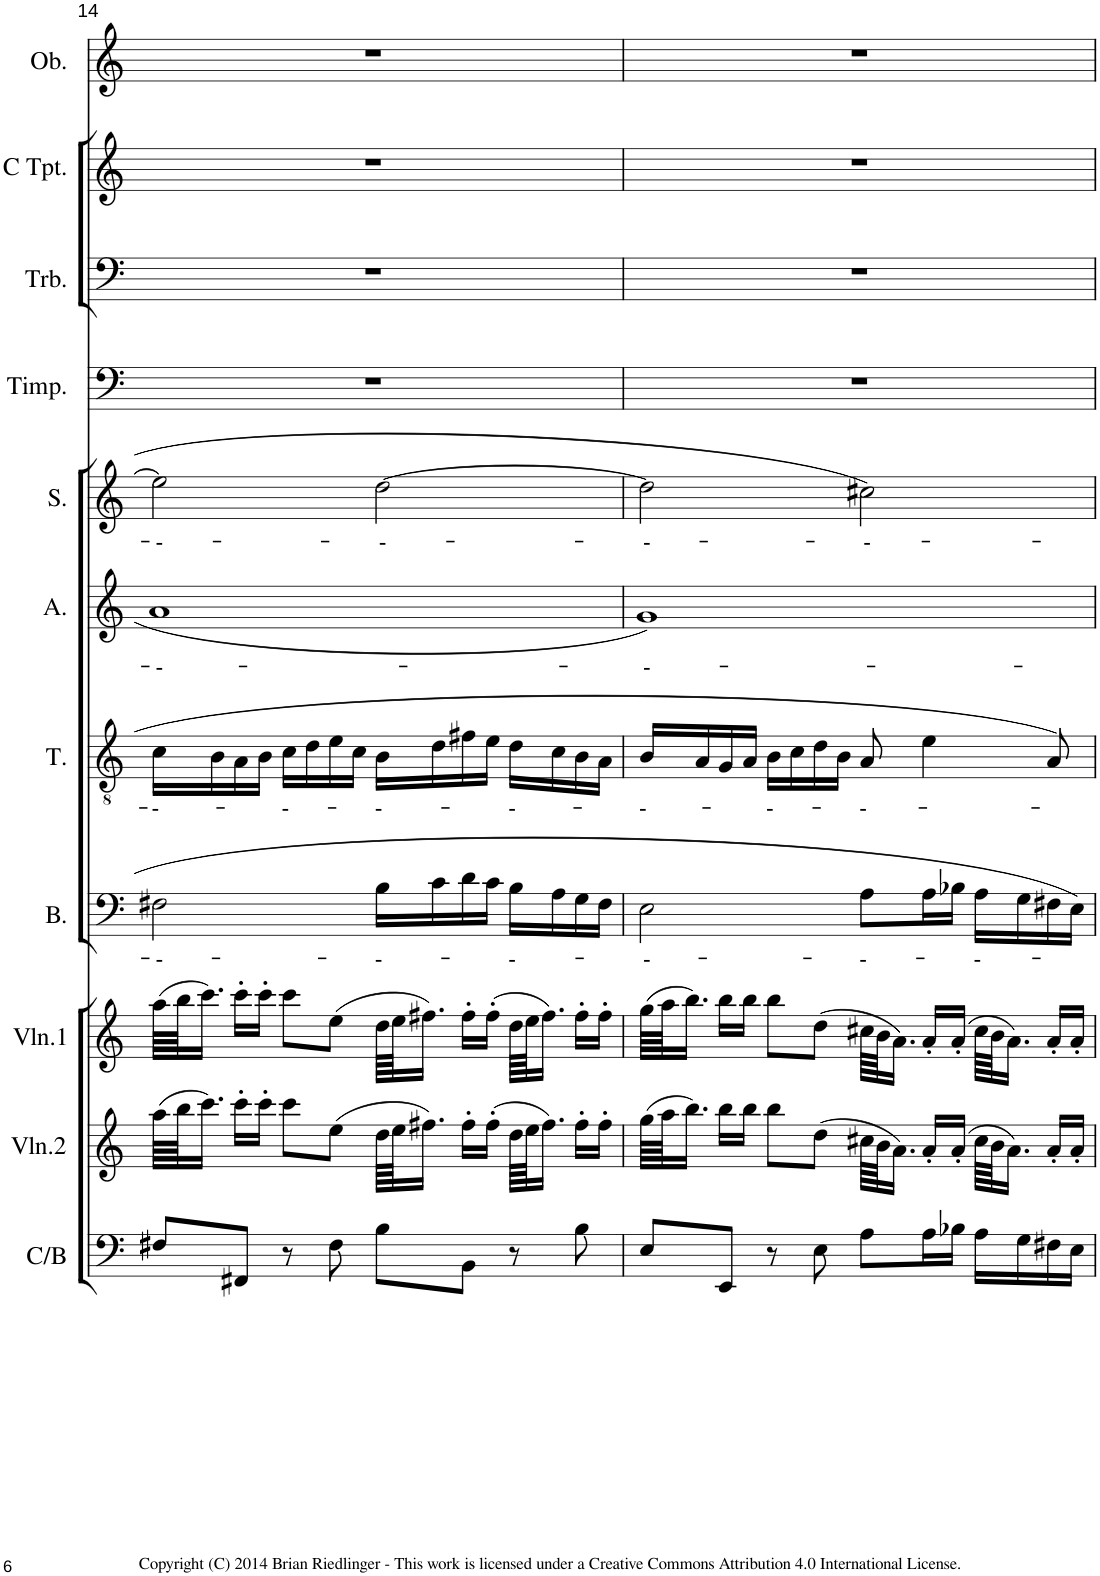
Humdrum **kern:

**kern	**kern	**kern	**kern	**text	**kern	**text	**kern	**text	**kern	**text	**kern	**kern	**kern	**kern
*part11	*part10	*part9	*part8	*part8	*part7	*part7	*part6	*part6	*part5	*part5	*part4	*part3	*part2	*part1
*staff11	*staff10	*staff9	*staff8	*staff8	*staff7	*staff7	*staff6	*staff6	*staff5	*staff5	*staff4	*staff3	*staff2	*staff1
*I"Cello/Bass	*I"Violin 2	*I"Violin 1	*I"Bass	*	*I"Tenor	*	*I"Alto	*	*I"Soprano	*	*I"Timpani	*I"Trombone	*I"C Trumpet	*I"Oboe
*I'C/B	*I'Vln.2	*I'Vln.1	*I'B.	*	*I'T.	*	*I'A.	*	*I'S.	*	*I'Timp.	*I'Trb.	*I'C Tpt.	*I'Ob.
!!LO:PB:g=z
*clefF4	*clefG2	*clefG2	*clefF4	*	*clefGv2	*	*clefG2	*	*clefG2	*	*clefF4	*clefF4	*clefG2	*clefG2
*k[]	*k[]	*k[]	*k[]	*	*k[]	*	*k[]	*	*k[]	*	*k[]	*k[]	*k[]	*k[]
*M4/4	*M4/4	*M4/4	*M4/4	*	*M4/4	*	*M4/4	*	*M4/4	*	*M4/4	*M4/4	*M4/4	*M4/4
*met(c)	*met(c)	*met(c)	*met(c)	*	*met(c)	*	*met(c)	*	*met(c)	*	*met(c)	*met(c)	*met(c)	*met(c)
=14	=14	=14	=14	=14	=14	=14	=14	=14	=14	=14	=14	=14	=14	=14
!	!	!	!	!LO:LY:b	!	!LO:LY:b	!	!LO:LY:b	!	!LO:LY:b	!	!	!	!
8F#X/L	(64aa\LLLL	(64aa\LLLL	2F#X\	---	16c\LL	---	1a	---	2ee\]	---	1r	1r	1r	1r
.	64bb\JJ	64bb\JJ	.	.	.	.	.	.	.	.	.	.	.	.
.	16.ccc\JJ)	16.ccc\JJ)	.	.	.	.	.	.	.	.	.	.	.	.
.	.	.	.	.	16B\	.	.	.	.	.	.	.	.	.
8FF#X/J	16ccc'\LL	16ccc'\LL	.	.	16A\	.	.	.	.	.	.	.	.	.
.	16ccc'\JJ	16ccc'\JJ	.	.	16B\JJ	.	.	.	.	.	.	.	.	.
!	!	!	!	!	!	!LO:LY:b	!	!	!	!	!	!	!	!
8r	8ccc\L	8ccc\L	.	.	16c\LL	---	.	.	.	.	.	.	.	.
.	.	.	.	.	16d\	.	.	.	.	.	.	.	.	.
8F#\	(8ee\J	(8ee\J	.	.	16e\	.	.	.	.	.	.	.	.	.
.	.	.	.	.	16c\JJ	.	.	.	.	.	.	.	.	.
!	!	!	!	!LO:LY:b	!	!LO:LY:b	!	!	!	!LO:LY:b	!	!	!	!
8B\L	64dd\LLLL	64dd\LLLL	16B\LL	---	16B\LL	---	.	.	[2dd\	---	.	.	.	.
.	64ee\JJ	64ee\JJ	.	.	.	.	.	.	.	.	.	.	.	.
.	16.ff#X\JJ)	16.ff#X\JJ)	.	.	.	.	.	.	.	.	.	.	.	.
.	.	.	16c\	.	16d\	.	.	.	.	.	.	.	.	.
8BB\J	16ff#'\LL	16ff#'\LL	16d\	.	16f#X\	.	.	.	.	.	.	.	.	.
.	(16ff#'\JJ	(16ff#'\JJ	16c\JJ	.	16e\JJ	.	.	.	.	.	.	.	.	.
!	!	!	!	!LO:LY:b	!	!LO:LY:b	!	!	!	!	!	!	!	!
8r	64dd\LLLL	64dd\LLLL	16B\LL	---	16d\LL	---	.	.	.	.	.	.	.	.
.	64ee\JJ	64ee\JJ	.	.	.	.	.	.	.	.	.	.	.	.
.	16.ff#\JJ)	16.ff#\JJ)	.	.	.	.	.	.	.	.	.	.	.	.
.	.	.	16A\	.	16c\	.	.	.	.	.	.	.	.	.
8B\	16ff#'\LL	16ff#'\LL	16G\	.	16B\	.	.	.	.	.	.	.	.	.
.	16ff#'\JJ	16ff#'\JJ	16F#\JJ	.	16A\JJ	.	.	.	.	.	.	.	.	.
=15	=15	=15	=15	=15	=15	=15	=15	=15	=15	=15	=15	=15	=15	=15
!	!	!	!	!LO:LY:b	!	!LO:LY:b	!	!LO:LY:b	!	!LO:LY:b	!	!	!	!
8E/L	(64gg\LLLL	(64gg\LLLL	2E\	---	16B/LL	---	1g	---	2dd\]	---	1r	1r	1r	1r
.	64aa\JJ	64aa\JJ	.	.	.	.	.	.	.	.	.	.	.	.
.	16.bb\JJ)	16.bb\JJ)	.	.	.	.	.	.	.	.	.	.	.	.
.	.	.	.	.	16A/	.	.	.	.	.	.	.	.	.
8EE/J	16bb\LL	16bb\LL	.	.	16G/	.	.	.	.	.	.	.	.	.
.	16bb\JJ	16bb\JJ	.	.	16A/JJ	.	.	.	.	.	.	.	.	.
!	!	!	!	!	!	!LO:LY:b	!	!	!	!	!	!	!	!
8r	8bb\L	8bb\L	.	.	16B\LL	---	.	.	.	.	.	.	.	.
.	.	.	.	.	16c\	.	.	.	.	.	.	.	.	.
8E\	(8dd\J	(8dd\J	.	.	16d\	.	.	.	.	.	.	.	.	.
.	.	.	.	.	16B\JJ	.	.	.	.	.	.	.	.	.
!	!	!	!	!LO:LY:b	!	!LO:LY:b	!	!	!	!LO:LY:b	!	!	!	!
8A\L	64cc#X\LLLL	64cc#X\LLLL	8A\L	---	8A/	---	.	.	2cc#X\	---	.	.	.	.
.	64b\JJ	64b\JJ	.	.	.	.	.	.	.	.	.	.	.	.
.	16.a\JJ)	16.a\JJ)	.	.	.	.	.	.	.	.	.	.	.	.
16A\L	16a'/LL	16a'/LL	16A\L	.	4e\	.	.	.	.	.	.	.	.	.
16B-X\JJ	(16a'/JJ	(16a'/JJ	16B-X\JJ	.	.	.	.	.	.	.	.	.	.	.
!	!	!	!	!LO:LY:b	!	!	!	!	!	!	!	!	!	!
16A\LL	64cc#\LLLL	64cc#\LLLL	16A\LL	---	.	.	.	.	.	.	.	.	.	.
.	64b\JJ	64b\JJ	.	.	.	.	.	.	.	.	.	.	.	.
.	16.a\JJ)	16.a\JJ)	.	.	.	.	.	.	.	.	.	.	.	.
16G\	.	.	16G\	.	.	.	.	.	.	.	.	.	.	.
16F#X\	16a'/LL	16a'/LL	16F#X\	.	8A/	.	.	.	.	.	.	.	.	.
16E\JJ	16a'/JJ	16a'/JJ	16E\JJ	.	.	.	.	.	.	.	.	.	.	.
=	=	=	=	=	=	=	=	=	=	=	=	=	=	=
*-	*-	*-	*-	*-	*-	*-	*-	*-	*-	*-	*-	*-	*-	*-
